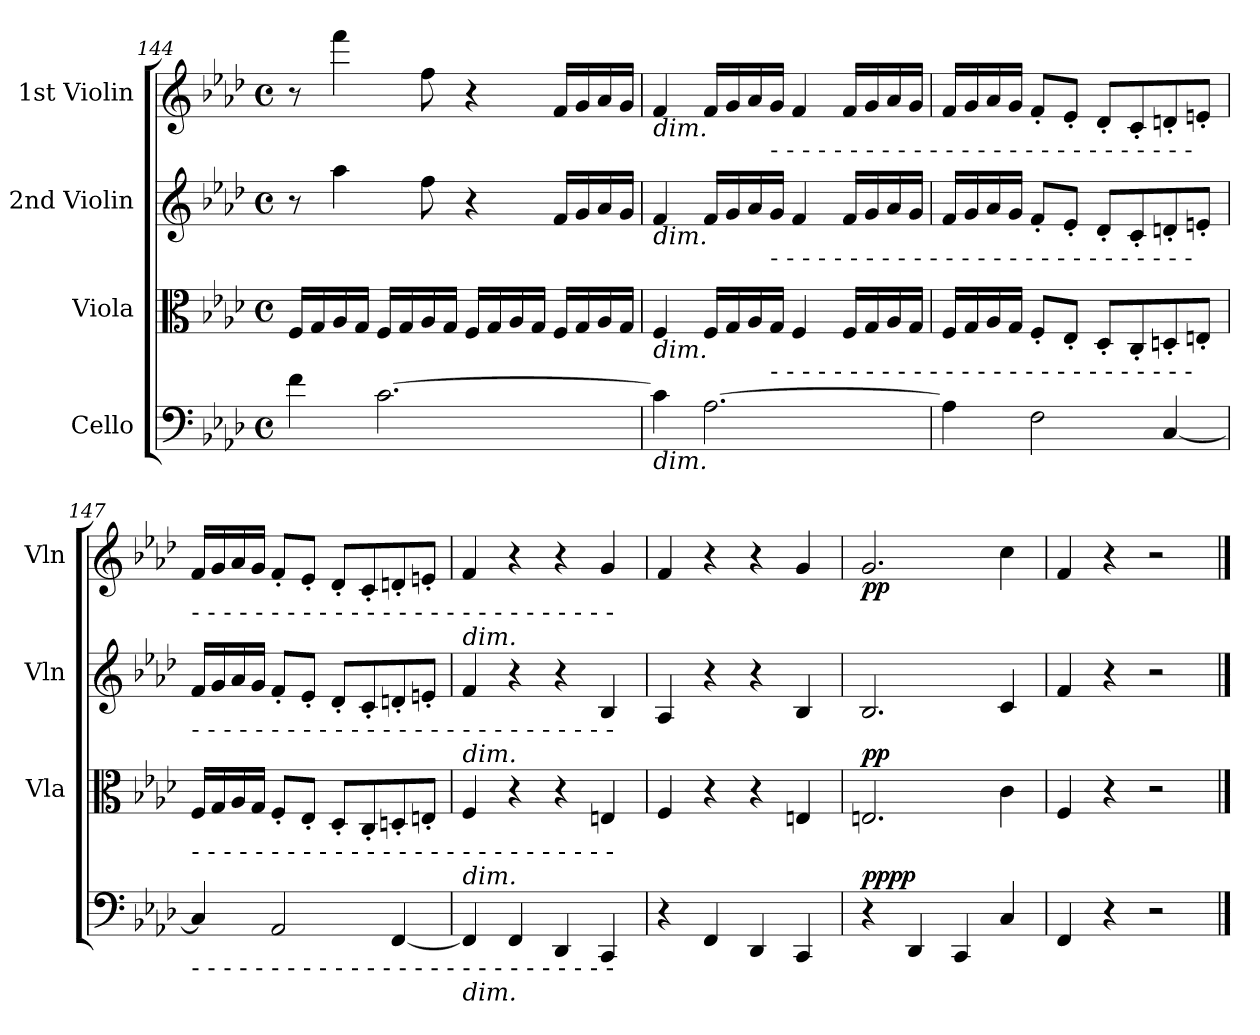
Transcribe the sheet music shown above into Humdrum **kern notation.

**kern	**dynam	**kern	**dynam	**kern	**kern	**dynam
*part4	*part4	*part3	*part3	*part2	*part1	*part1
*staff4	*staff4	*staff3	*staff3	*staff2	*staff1	*staff1
*I"Cello	*	*I"Viola	*	*I"2nd Violin	*I"1st Violin	*
*	*	*I'Vla	*	*I'Vln	*I'Vln	*
*clefF4	*	*clefC3	*	*clefG2	*clefG2	*
*k[b-e-a-d-]	*	*k[b-e-a-d-]	*	*k[b-e-a-d-]	*k[b-e-a-d-]	*
*M4/4	*	*M4/4	*	*M4/4	*M4/4	*
*met(c)	*	*met(c)	*	*met(c)	*met(c)	*
=144	=144	=144	=144	=144	=144	=144
4f\	.	16F/LL	.	8r	8r	.
.	.	16G/	.	.	.	.
.	.	16A-/	.	4aa-\	4fff\	.
.	.	16G/JJ	.	.	.	.
[2.c\	.	16F/LL	.	.	.	.
.	.	16G/	.	.	.	.
.	.	16A-/	.	8ff\	8ff\	.
.	.	16G/JJ	.	.	.	.
.	.	16F/LL	.	4r	4r	.
.	.	16G/	.	.	.	.
.	.	16A-/	.	.	.	.
.	.	16G/JJ	.	.	.	.
.	.	16F/LL	.	16f/LL	16f/LL	.
.	.	16G/	.	16g/	16g/	.
.	.	16A-/	.	16a-/	16a-/	.
.	.	16G/JJ	.	16g/JJ	16g/JJ	.
=145	=145	=145	=145	=145	=145	=145
!	!	!	!	!	!LO:TX:b:i:t=dim.	!
!	!	!	!	!LO:TX:b:i:t=dim.	!	!
!	!	!LO:TX:b:i:t=dim.	!	!	!	!
!LO:TX:b:i:t=dim.	!	!	!	!	!	!
4c\]	.	4F/	.	4f/	4f/	.
[2.A-\	.	16F/LL	.	16f/LL	16f/LL	.
.	.	16G/	.	16g/	16g/	.
.	.	16A-/	.	16a-/	16a-/	.
!	!	!	!	!	!LO:TX:b:t=- - - - - - - - - - - - - - - - - - - - - - - - - - -	!
!	!	!	!	!LO:TX:b:t=- - - - - - - - - - - - - - - - - - - - - - - - - - -	!	!
!	!	!LO:TX:b:t=- - - - - - - - - - - - - - - - - - - - - - - - - - -	!	!	!	!
.	.	16G/JJ	.	16g/JJ	16g/JJ	.
.	.	4F/	.	4f/	4f/	.
.	.	16F/LL	.	16f/LL	16f/LL	.
.	.	16G/	.	16g/	16g/	.
.	.	16A-/	.	16a-/	16a-/	.
.	.	16G/JJ	.	16g/JJ	16g/JJ	.
!!LO:LB:g=z
=146	=146	=146	=146	=146	=146	=146
4A-\]	.	16F/LL	.	16f/LL	16f/LL	.
.	.	16G/	.	16g/	16g/	.
.	.	16A-/	.	16a-/	16a-/	.
.	.	16G/JJ	.	16g/JJ	16g/JJ	.
2F\	.	8F'/L	.	8f'/L	8f'/L	.
.	.	8E-'/J	.	8e-'/J	8e-'/J	.
.	.	8D-'/L	.	8d-'/L	8d-'/L	.
.	.	8C'/	.	8c'/	8c'/	.
[4C/	.	8Dn'/	.	8dn'/	8dn'/	.
.	.	8En'/J	.	8en'/J	8en'/J	.
!!LO:LB:g=z
=147	=147	=147	=147	=147	=147	=147
!	!	!	!	!	!LO:TX:b:t=- - - - - - - - - - - - - - - - - - - - - - - - - - -	!
!	!	!	!	!LO:TX:b:t=- - - - - - - - - - - - - - - - - - - - - - - - - - -	!	!
!	!	!LO:TX:b:t=- - - - - - - - - - - - - - - - - - - - - - - - - - -	!	!	!	!
!LO:TX:b:t=- - - - - - - - - - - - - - - - - - - - - - - - - - -	!	!	!	!	!	!
4C/]	.	16F/LL	.	16f/LL	16f/LL	.
.	.	16G/	.	16g/	16g/	.
.	.	16A-/	.	16a-/	16a-/	.
.	.	16G/JJ	.	16g/JJ	16g/JJ	.
2AA-/	.	8F'/L	.	8f'/L	8f'/L	.
.	.	8E-'/J	.	8e-'/J	8e-'/J	.
.	.	8D-'/L	.	8d-'/L	8d-'/L	.
.	.	8C'/	.	8c'/	8c'/	.
[4FF/	.	8Dn'/	.	8dn'/	8dn'/	.
.	.	8En'/J	.	8en'/J	8en'/J	.
=148	=148	=148	=148	=148	=148	=148
!	!	!	!	!	!LO:TX:b:i:t=dim.	!
!	!	!	!	!LO:TX:b:i:t=dim.	!	!
!	!	!LO:TX:b:i:t=dim.	!	!	!	!
!LO:TX:b:i:t=dim.	!	!	!	!	!	!
4FF/]	.	4F/	.	4f/	4f/	.
4FF/	.	4r	.	4r	4r	.
4DD-/	.	4r	.	4r	4r	.
4CC/	.	4En/	.	4B-/	4g/	.
=149	=149	=149	=149	=149	=149	=149
4r	.	4F/	.	4A-/	4f/	.
4FF/	.	4r	.	4r	4r	.
4DD-/	.	4r	.	4r	4r	.
4CC/	.	4En/	.	4B-/	4g/	.
=150	=150	=150	=150	=150	=150	=150
!	!LO:DY:b	!	!	!	!	!
!	!LO:DY:n=1:a	!	!LO:DY:a	!	!	!LO:DY:b
4r	pp pp	2.En/	pp	2.B-/	2.g/	pp
4DD-/	.	.	.	.	.	.
4CC/	.	.	.	.	.	.
4C/	.	4c\	.	4c/	4cc\	.
=151	=151	=151	=151	=151	=151	=151
4FF/	.	4F/	.	4f/	4f/	.
4r	.	4r	.	4r	4r	.
2r	.	2r	.	2r	2r	.
==	==	==	==	==	==	==
*-	*-	*-	*-	*-	*-	*-
